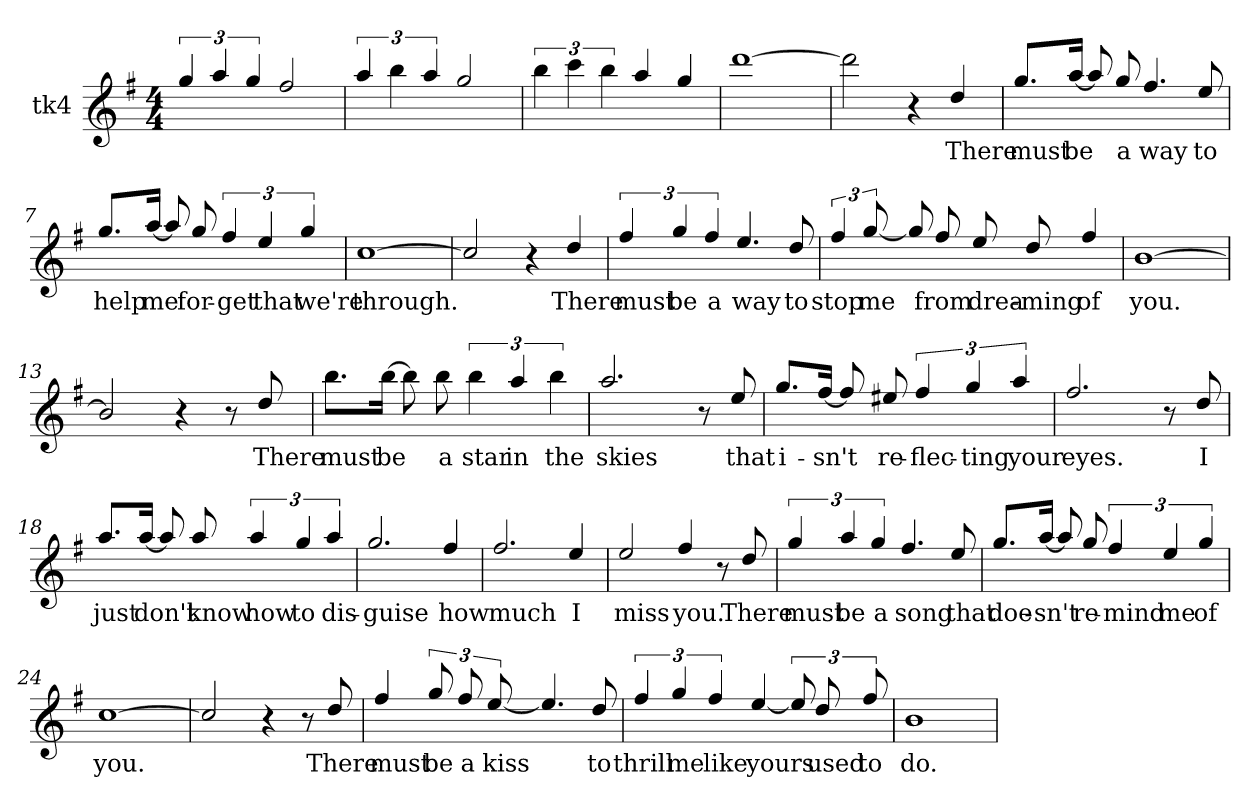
**kern	**text
*part1	*part1
*staff1	*staff1
*I"tk4	*
*I'tk4	*
*clefG2	*
*ITrd8c14	*
*k[f#]	*
*M4/4	*
=1	=1
6g/	.
6a/	.
6g/	.
2f#/	.
=2	=2
6a/	.
6b\	.
6a/	.
2g/	.
=3	=3
6b\	.
6cc\	.
6b\	.
4a/	.
4g/	.
=4	=4
[>1dd	.
=5	=5
2dd\]	.
4r	.
4d/	There
!!LO:LB:g=z
=6	=6
8.g/L	must
[<16a/J	be
8a/L]	.
8g/	a
4.f#/	way
8e/	to
=7	=7
8.g/L	help
[<16a/J	me
8a/L]	.
8g/	for-
6f#/	get
6e/	that
6g/	we're
=8	=8
[<1c	through.
!!LO:LB:g=z
=9	=9
2c/]	.
4r	.
4d/	There
=10	=10
6f#/	must
6g/	be
6f#/	a
4.e/	way
8d/	to
=11	=11
6f#/	stop
[<12g/	me
8g/L]	.
8f#/	from
8e/L	drea-
8d/	ming
4f#/	of
=12	=12
[<1B	you.
!!LO:LB:g=z
=13	=13
2B/]	.
4r	.
8r	.
8d/	There
=14	=14
8.b\L	must
[>16b\J	be
8b\L]	.
8b\	a
6b\	star
6a/	in
6b\	the
=15	=15
2.a/	skies
8r	.
8e/	that
!!LO:LB:g=z
=16	=16
8.g/L	i-
[<16f#/J	sn't
8f#/L]	.
8e#X/	re-
6f#/	flec-
6g/	ting
6a/	your
=17	=17
2.f#/	eyes.
8r	.
8d/	I
=18	=18
8.a/L	just
[<16a/J	don't
8a/L]	.
8a/	know
6a/	how
6g/	to
6a/	dis-
!!LO:LB:g=z
=19	=19
2.g/	guise
4f#/	how
=20	=20
2.f#/	much
4e/	I
=21	=21
2e/	miss
4f#/	you.
8r	.
8d/	There
=22	=22
6g/	must
6a/	be
6g/	a
4.f#/	song
8e/	that
!!LO:LB:g=z
=23	=23
8.g/L	doe-
[<16a/J	sn't
8a/L]	.
8g/	re-
6f#/	mind
6e/	me
6g/	of
=24	=24
[<1c	you.
=25	=25
2c/]	.
4r	.
8r	.
8d/	There
=26	=26
4f#/	must
12g/L	be
12f#/	a
[<12e/	kiss
4.e/]	.
8d/	to
!!LO:PB:g=z
=27	=27
6f#/	thrill
6g/	me
6f#/	like
[<4e/	yours
12e/L]	.
12d/	used
12f#/	to
=28	=28
1B	do.
=	=
*-	*-
